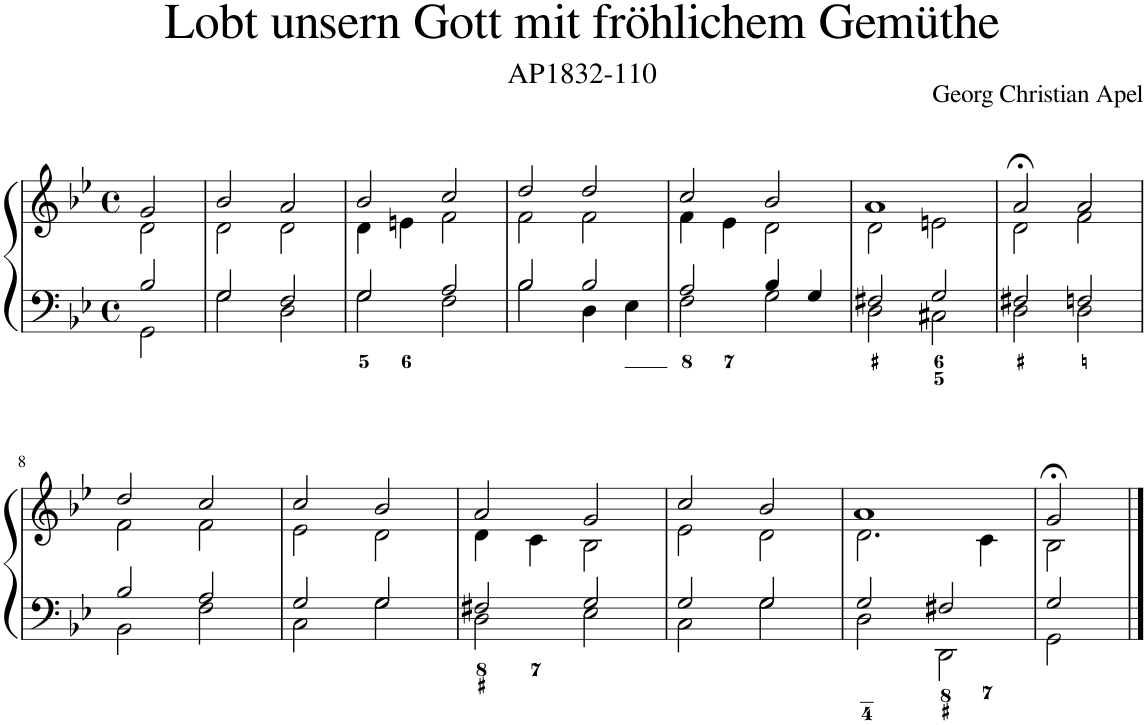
**kern	**kern
*part1	*part1
*staff2	*staff1
*I"Piano	*
*I'Pno.	*
*clefF4	*clefG2
*k[b-e-]	*k[b-e-]
*M4/4	*M4/4
*met(c)	*met(c)
=1	=1
*^	*^
2B-/	2GG\	2g/	2d\
=2	=2	=2	=2
2G/	2G\	2b-/	2d\
2F/	2D\	2a/	2d\
=3	=3	=3	=3
2G/	2G\	2b-/	4d\
.	.	.	4en\
2A/	2F\	2cc/	2f\
=4	=4	=4	=4
2B-/	2B-\	2dd/	2f\
2B-/	4D\	2dd/	2f\
.	4E-\	.	.
=5	=5	=5	=5
2A/	2F\	2cc/	4f\
.	.	.	4e-\
4B-/	2G\	2b-/	2d\
4G/	.	.	.
=6	=6	=6	=6
2F#X/	2D\	1a	2d\
2G/	2C#X\	.	2en\
=7	=7	=7	=7
2F#X/	2D\	2a;</	2d\
2Fn/	2D\	2a/	2f\
!!LO:LB:g=z	!!
=8	=8	=8	=8
2B-/	2BB-\	2dd/	2f\
2A/	2F\	2cc/	2f\
=9	=9	=9	=9
2G/	2C\	2cc/	2e-\
2G/	2G\	2b-/	2d\
=10	=10	=10	=10
2F#X/	2D\	2a/	4d\
.	.	.	4c\
2G/	2E-\	2g/	2B-\
=11	=11	=11	=11
2G/	2C\	2cc/	2e-\
2G/	2G\	2b-/	2d\
=12	=12	=12	=12
2G/	2D\	1a	2.d\
2F#X/	2DD\	.	.
.	.	.	4c\
=13	=13	=13	=13
2G/	2GG\	2g;</	2B-\
*v	*v	*	*
*	*v	*v
==	==
*-	*-
